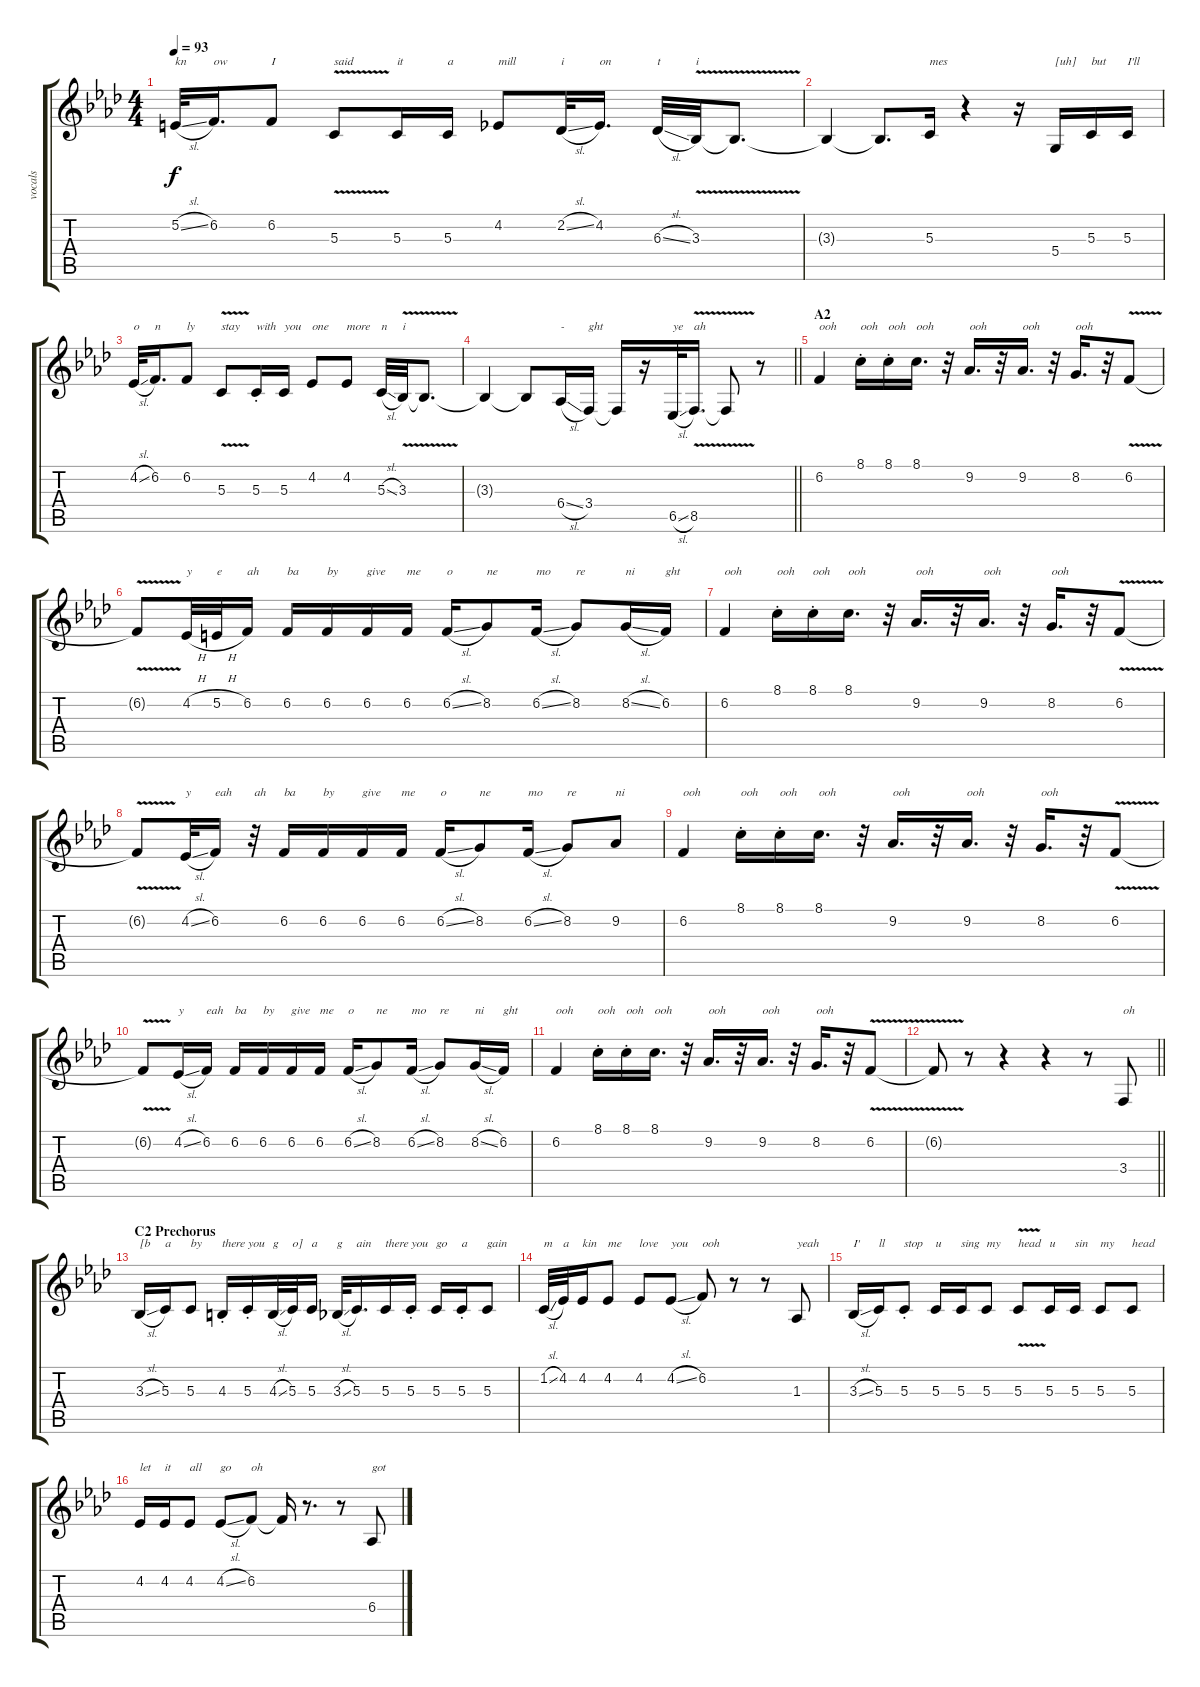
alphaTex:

\track ("vocals" "vocals") {instrument lead2sawtooth}
\staff {score tabs}
\tuning (E4 B3 G3 D3 A2 E2) {hide}
\ts (4 4)
\tempo 93
\clef g2
\ks fminor
5.2{sl}.32{txt "kn" dy f} 6.2.16{d txt "ow"} 6.2.8{txt "I"} 5.3{v}.8{txt "said"} 5.3.16{txt "it"} 5.3.16{txt "a"} 4.2.8{txt "mill"} 2.2{sl}.32{txt "i"} 4.2.16{d txt "on"} 6.3{sl}.32{txt "t"} 3.3{v}.32{txt "i"} 3.3{t}.8{d} |
3.3{t}.4 3.3{t}.8{d} 5.3.16{txt "mes"} r.4 r.16 5.4.16{txt "[uh]"} 5.3.16{txt "but"} 5.3.16{txt "I'll"} |
4.2{sl}.32{txt "o"} 6.2.16{d txt "n"} 6.2.8{txt "ly"} 5.3{v}.8{txt "stay"} 5.3{st}.16{txt "with"} 5.3.16{txt "you"} 4.2.8{txt "one"} 4.2.8{txt "more"} 5.3{sl}.32{txt "n"} 3.3{v}.32{txt "i"} 3.3{t}.8{d} |
\barLineRight lightlight
3.3{t}.4 3.3{t}.8 6.4{sl}.16{txt "-"} 3.4.16{txt "ght"} 3.4{t}.16 r.16 6.5{sl}.32{txt "ye"} 8.5{v}.16{d txt "ah"} 8.5{t}.8 r.8 |
\section ("" "A2")
6.2.4{txt "ooh"} 8.1{st}.16{txt "ooh"} 8.1{st}.16{txt "ooh"} 8.1.16{d txt "ooh"} r.32 9.2.16{d txt "ooh"} r.32 9.2.16{d txt "ooh"} r.32 8.2.16{d txt "ooh"} r.32 6.2{v}.8 |
6.2{t}.8 4.2{h}.32{txt "y"} 5.2{h}.32{txt "e"} 6.2.16{txt "ah"} 6.2.16{txt "ba"} 6.2.16{txt "by"} 6.2.16{txt "give"} 6.2.16{txt "me"} 6.2{sl}.16{txt "o"} 8.2.8{txt "ne"} 6.2{sl}.16{txt "mo"} 8.2.8{txt "re"} 8.2{sl}.16{txt "ni"} 6.2.16{txt "ght"} |
6.2.4{txt "ooh"} 8.1{st}.16{txt "ooh"} 8.1{st}.16{txt "ooh"} 8.1.16{d txt "ooh"} r.32 9.2.16{d txt "ooh"} r.32 9.2.16{d txt "ooh"} r.32 8.2.16{d txt "ooh"} r.32 6.2{v}.8 |
6.2{t}.8 4.2{sl}.32{txt "y"} 6.2.16{txt "eah"} r.32{txt "ah"} 6.2.16{txt "ba"} 6.2.16{txt "by"} 6.2.16{txt "give"} 6.2.16{txt "me"} 6.2{sl}.16{txt "o"} 8.2.8{txt "ne"} 6.2{sl}.16{txt "mo"} 8.2.8{txt "re"} 9.2.8{txt "ni"} |
6.2.4{txt "ooh"} 8.1{st}.16{txt "ooh"} 8.1{st}.16{txt "ooh"} 8.1.16{d txt "ooh"} r.32 9.2.16{d txt "ooh"} r.32 9.2.16{d txt "ooh"} r.32 8.2.16{d txt "ooh"} r.32 6.2{v}.8 |
6.2{t}.8 4.2{sl}.16{txt "y"} 6.2.16{txt "eah"} 6.2.16{txt "ba"} 6.2.16{txt "by"} 6.2.16{txt "give"} 6.2.16{txt "me"} 6.2{sl}.16{txt "o"} 8.2.8{txt "ne"} 6.2{sl}.16{txt "mo"} 8.2.8{txt "re"} 8.2{sl}.16{txt "ni"} 6.2.16{txt "ght"} |
6.2.4{txt "ooh"} 8.1{st}.16{txt "ooh"} 8.1{st}.16{txt "ooh"} 8.1.16{d txt "ooh"} r.32 9.2.16{d txt "ooh"} r.32 9.2.16{d txt "ooh"} r.32 8.2.16{d txt "ooh"} r.32 6.2{v}.8 |
\barLineRight lightlight
6.2{t}.8 r.8 r.4 r.4 r.8 3.4.8{txt "oh"} |
\section ("" "C2 Prechorus")
3.3{sl}.16{txt "[b"} 5.3.16{txt "a"} 5.3.8{txt "by"} 4.3{st}.16{txt "there"} 5.3{st}.16{txt "you"} 4.3{sl}.32{txt "g"} 5.3.32{txt "o]"} 5.3.16{txt "a"} 3.3{sl}.32{txt "g"} 5.3.16{d txt "ain"} 5.3.16{txt "there"} 5.3{st}.16{txt "you"} 5.3.16{txt "go"} 5.3{st}.16{txt "a"} 5.3.8{txt "gain"} |
1.2{sl}.32{txt "m"} 4.2.32{txt "a"} 4.2.16{txt "kin"} 4.2.8{txt "me"} 4.2.8{txt "love"} 4.2{sl}.8{txt "you"} 6.2.8{txt "ooh"} r.8 r.8 1.3.8{txt "yeah"} |
3.3{sl}.16{txt "I'"} 5.3.16{txt "ll"} 5.3{st}.8{txt "stop"} 5.3.16{txt "u"} 5.3.16{txt "sing"} 5.3.8{txt "my"} 5.3{v}.8{txt "head"} 5.3.16{txt "u"} 5.3.16{txt "sin"} 5.3.8{txt "my"} 5.3.8{txt "head"} |
4.2.16{txt "let"} 4.2.16{txt "it"} 4.2.8{txt "all"} 4.2{sl}.8{txt "go"} 6.2.8{txt "oh"} 6.2{t}.16 r.8{d} r.8 6.4.8{txt "got"}
